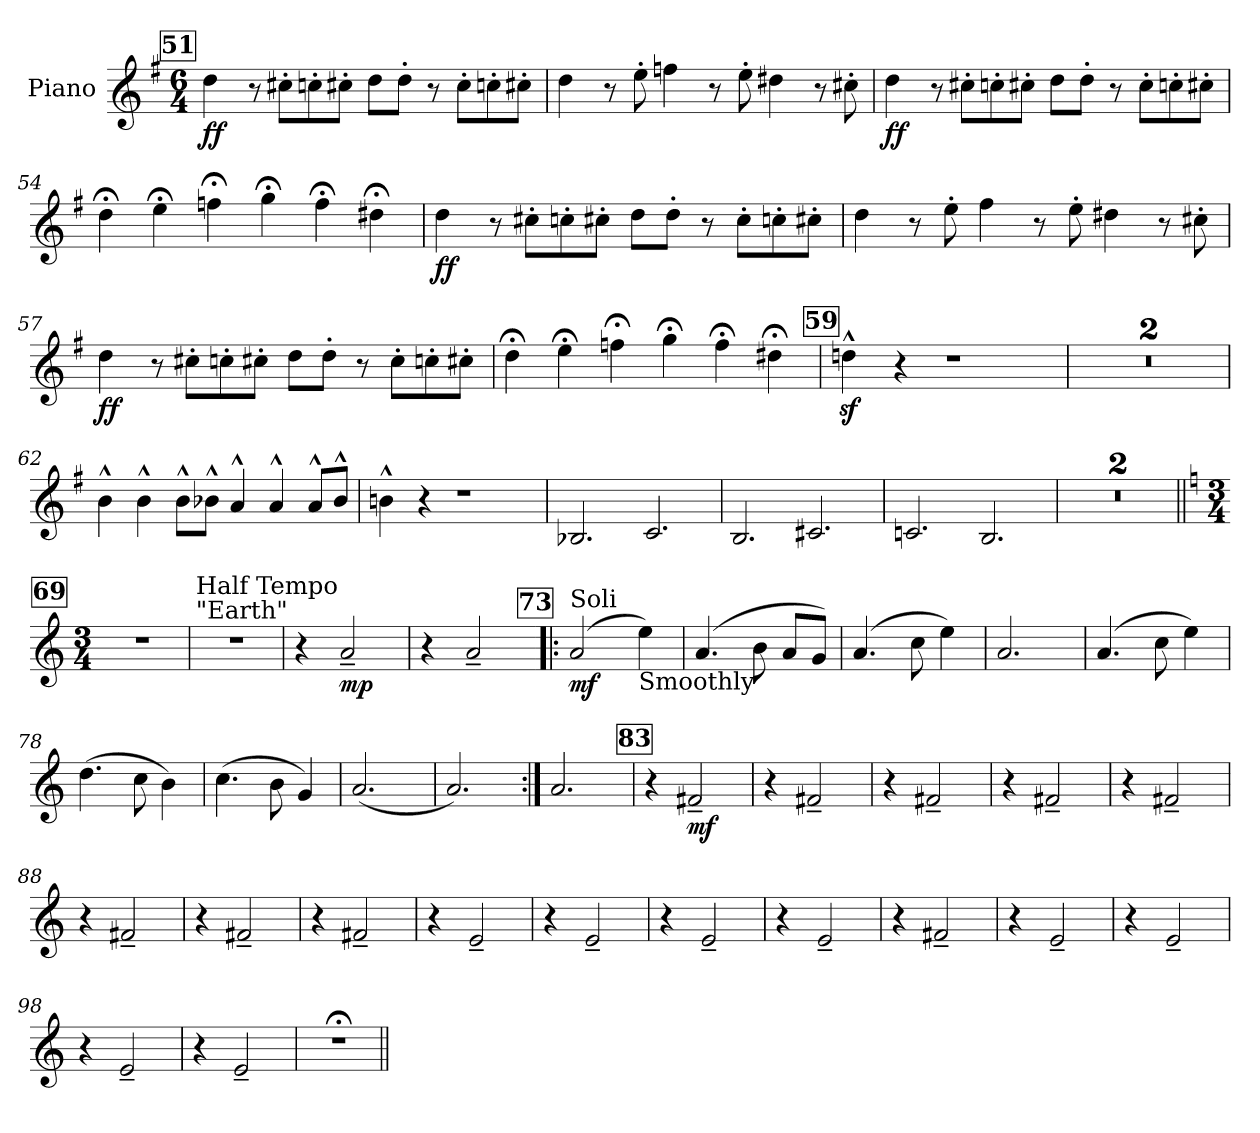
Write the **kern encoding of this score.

**kern	**dynam
*part1	*part1
*staff1	*staff1
*I"Piano	*
*I'Pno.	*
*clefG2	*
*k[f#]	*
*M6/4	*
!!LO:REH:place=s1:a:B:fs=14:t=51
=51	=51
!	!LO:DY:b
4dd\	ff
8r	.
8cc#X'\L	.
8ccn'\	.
8cc#X'\J	.
8dd\L	.
8dd'\J	.
8r	.
8cc#'\L	.
8ccn'\	.
8cc#X'\J	.
=52	=52
4dd\	.
8r	.
8ee'\	.
4ffn\	.
8r	.
8ee'\	.
4dd#X\	.
8r	.
8cc#X'\	.
!!LO:LB:g=z
=53	=53
!	!LO:DY:b
4dd\	ff
8r	.
8cc#X'\L	.
8ccn'\	.
8cc#X'\J	.
8dd\L	.
8dd'\J	.
8r	.
8cc#'\L	.
8ccn'\	.
8cc#X'\J	.
=54	=54
4dd;<\	.
4ee;<\	.
4ffn;<\	.
4gg;<\	.
4ff;<\	.
4dd#X;<\	.
=55	=55
!	!LO:DY:b
4dd\	ff
8r	.
8cc#X'\L	.
8ccn'\	.
8cc#X'\J	.
8dd\L	.
8dd'\J	.
8r	.
8cc#'\L	.
8ccn'\	.
8cc#X'\J	.
=56	=56
4dd\	.
8r	.
8ee'\	.
4ff#\	.
8r	.
8ee'\	.
4dd#X\	.
8r	.
8cc#X'\	.
!!LO:LB:g=z
=57	=57
!	!LO:DY:b
4dd\	ff
8r	.
8cc#X'\L	.
8ccn'\	.
8cc#X'\J	.
8dd\L	.
8dd'\J	.
8r	.
8cc#'\L	.
8ccn'\	.
8cc#X'\J	.
=58	=58
4dd;<\	.
4ee;<\	.
4ffn;<\	.
4gg;<\	.
4ff;<\	.
4dd#X;<\	.
!!LO:REH:place=s1:a:B:fs=14:t=59
=59	=59
4ddnz<^^\	.
4r	.
1r	.
=60	=60
1.r	.
=61	=61
1.r	.
=62	=62
4b^^\	.
4b^^\	.
8b^^\L	.
8b-X^^\J	.
4a^^/	.
4a^^/	.
8a^^/L	.
8b-^^/J	.
=63	=63
4bn^^\	.
4r	.
1r	.
=64	=64
2.B-X/	.
2.c/	.
=65	=65
2.B/	.
2.c#X/	.
=66	=66
2.cn/	.
2.B/	.
=67	=67
1.r	.
=68	=68
1.r	.
!!LO:REH:place=s1:a:B:fs=14:t=69
=69||	=69||
*k[]	*
*M3/4	*
2.r	.
=70	=70
!LO:TX:a:t="Earth"	!
!LO:TX:a:t=Half Tempo	!
2.r	.
=71	=71
4r	.
!	!LO:DY:b
2a~/	mp
=72	=72
4r	.
2a~/	.
!!LO:PB:g=z
!!LO:REH:place=s1:a:B:fs=14:t=73
=73!|:	=73!|:
!LO:TX:a:t=Soli	!
!	!LO:DY:b
(2a/	mf
!LO:TX:b:t=Smoothly	!
4ee\)	.
=74	=74
(4.a/	.
8b\	.
8a/L	.
8g/J)	.
=75	=75
(4.a/	.
8cc\	.
4ee\)	.
=76	=76
2.a/	.
=77	=77
(4.a/	.
8cc\	.
4ee\)	.
=78	=78
(4.dd\	.
8cc\	.
4b\)	.
=79	=79
(4.cc\	.
8b\	.
4g/)	.
=80	=80
(2.a/	.
=81	=81
2.a/)	.
=82:|!	=82:|!
2.a/	.
!!LO:LB:g=z
!!LO:REH:place=s1:a:B:fs=14:t=83
=83	=83
4r	.
!	!LO:DY:b
2f#X~/	mf
=84	=84
4r	.
2f#X~/	.
=85	=85
4r	.
2f#X~/	.
=86	=86
4r	.
2f#X~/	.
=87	=87
4r	.
2f#X~/	.
=88	=88
4r	.
2f#X~/	.
=89	=89
4r	.
2f#X~/	.
=90	=90
4r	.
2f#X~/	.
!!LO:LB:g=z
=91	=91
4r	.
2e~/	.
=92	=92
4r	.
2e~/	.
=93	=93
4r	.
2e~/	.
=94	=94
4r	.
2e~/	.
=95	=95
4r	.
2f#X~/	.
=96	=96
4r	.
2e~/	.
=97	=97
4r	.
2e~/	.
=98	=98
4r	.
2e~/	.
=99	=99
4r	.
2e~/	.
=100	=100
2.r;<	.
=||	=||
*-	*-
